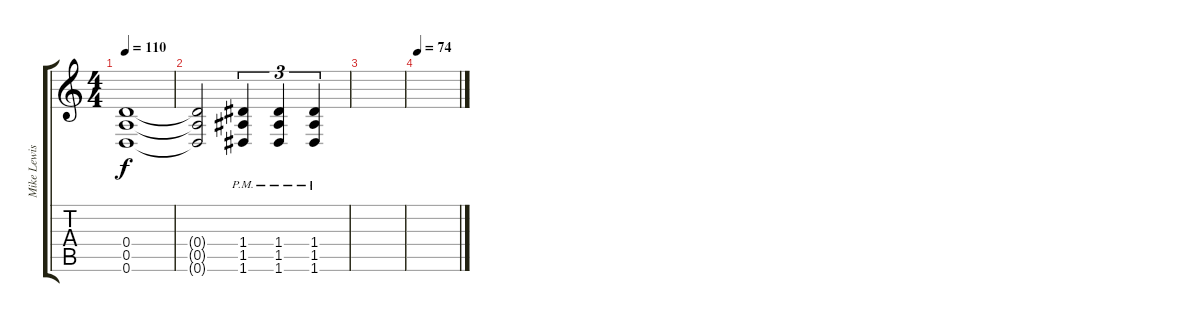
\track ("Mike Lewis | Rhythm" "Mike Lewis") {instrument overdrivenguitar}
\staff {score tabs}
\tuning (E4 B3 G3 D3 A2 D2) {hide}
\ts (4 4)
\tempo 110
\clef g2
\ks c
(0.4 0.5 0.6).1{dy f} |
(0.4{t} 0.5{t} 0.6{t}).2 (1.4{pm} 1.5{pm} 1.6{pm}).4{tu (3 2)} (1.4{pm} 1.5{pm} 1.6{pm}).4{tu (3 2)} (1.4{pm} 1.5{pm} 1.6{pm}).4{tu (3 2)} |
|
\tempo 74
